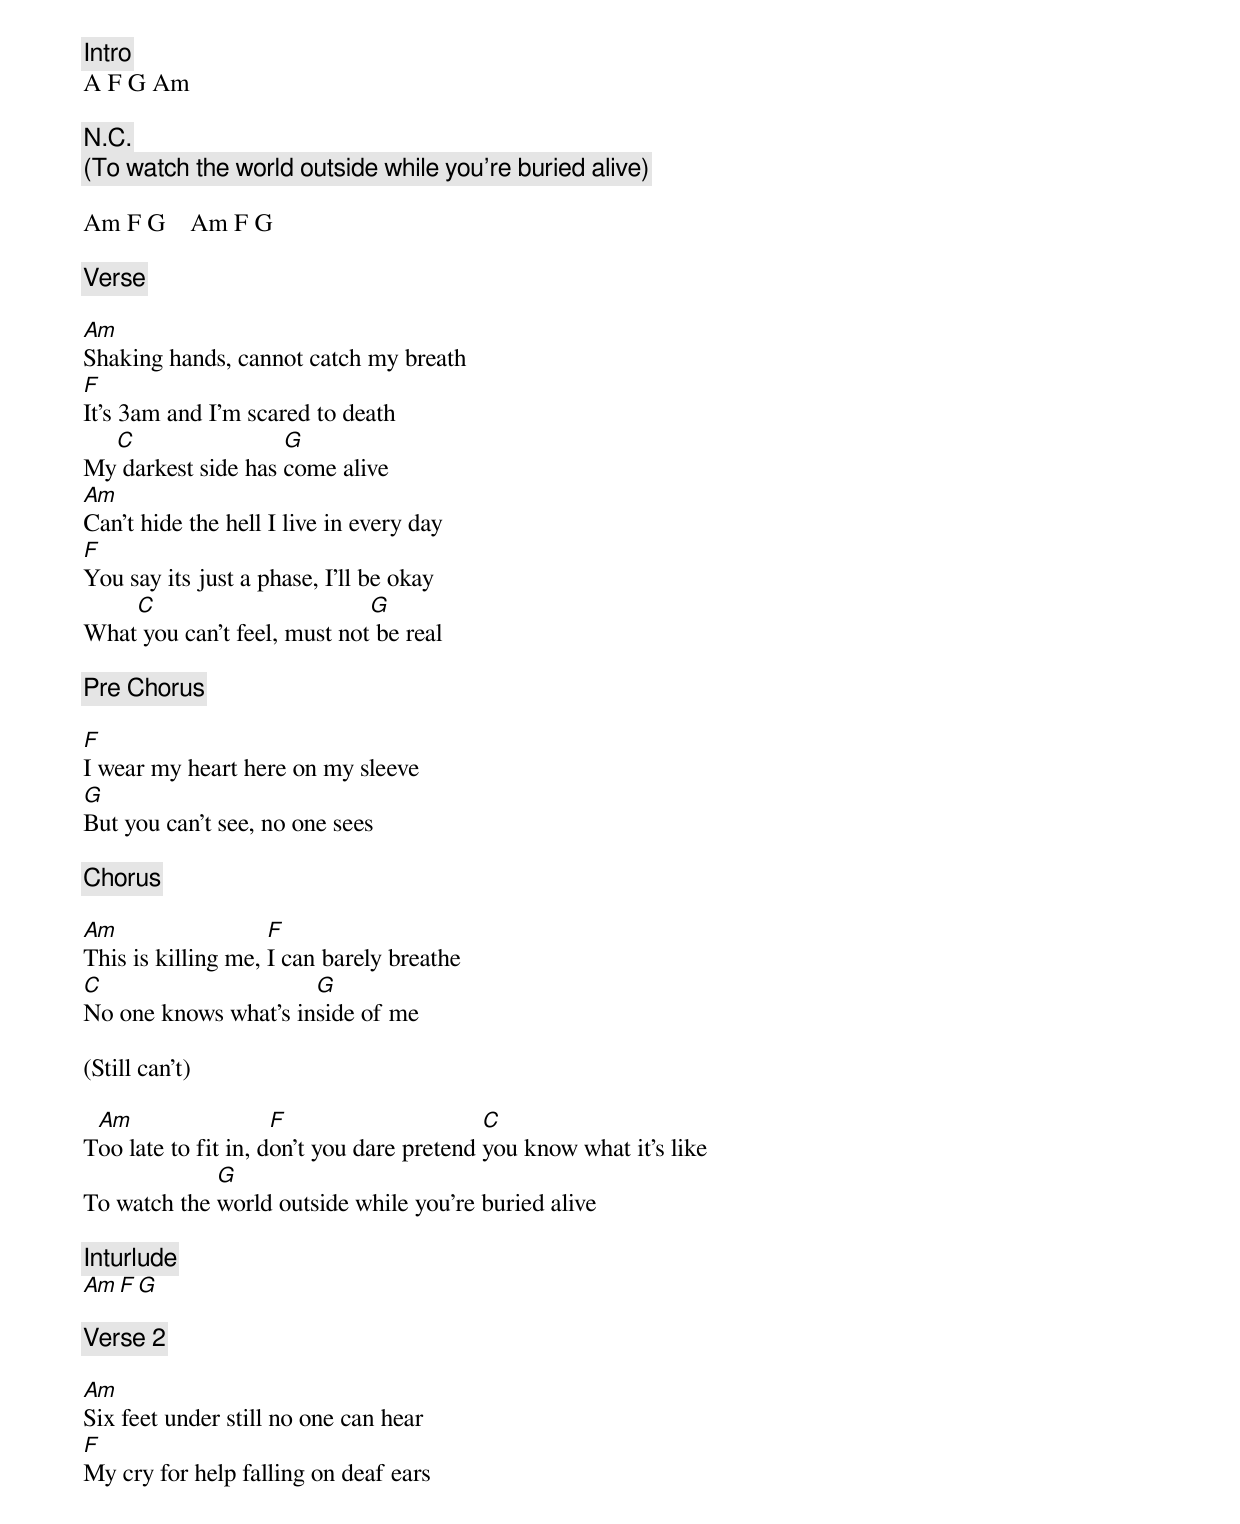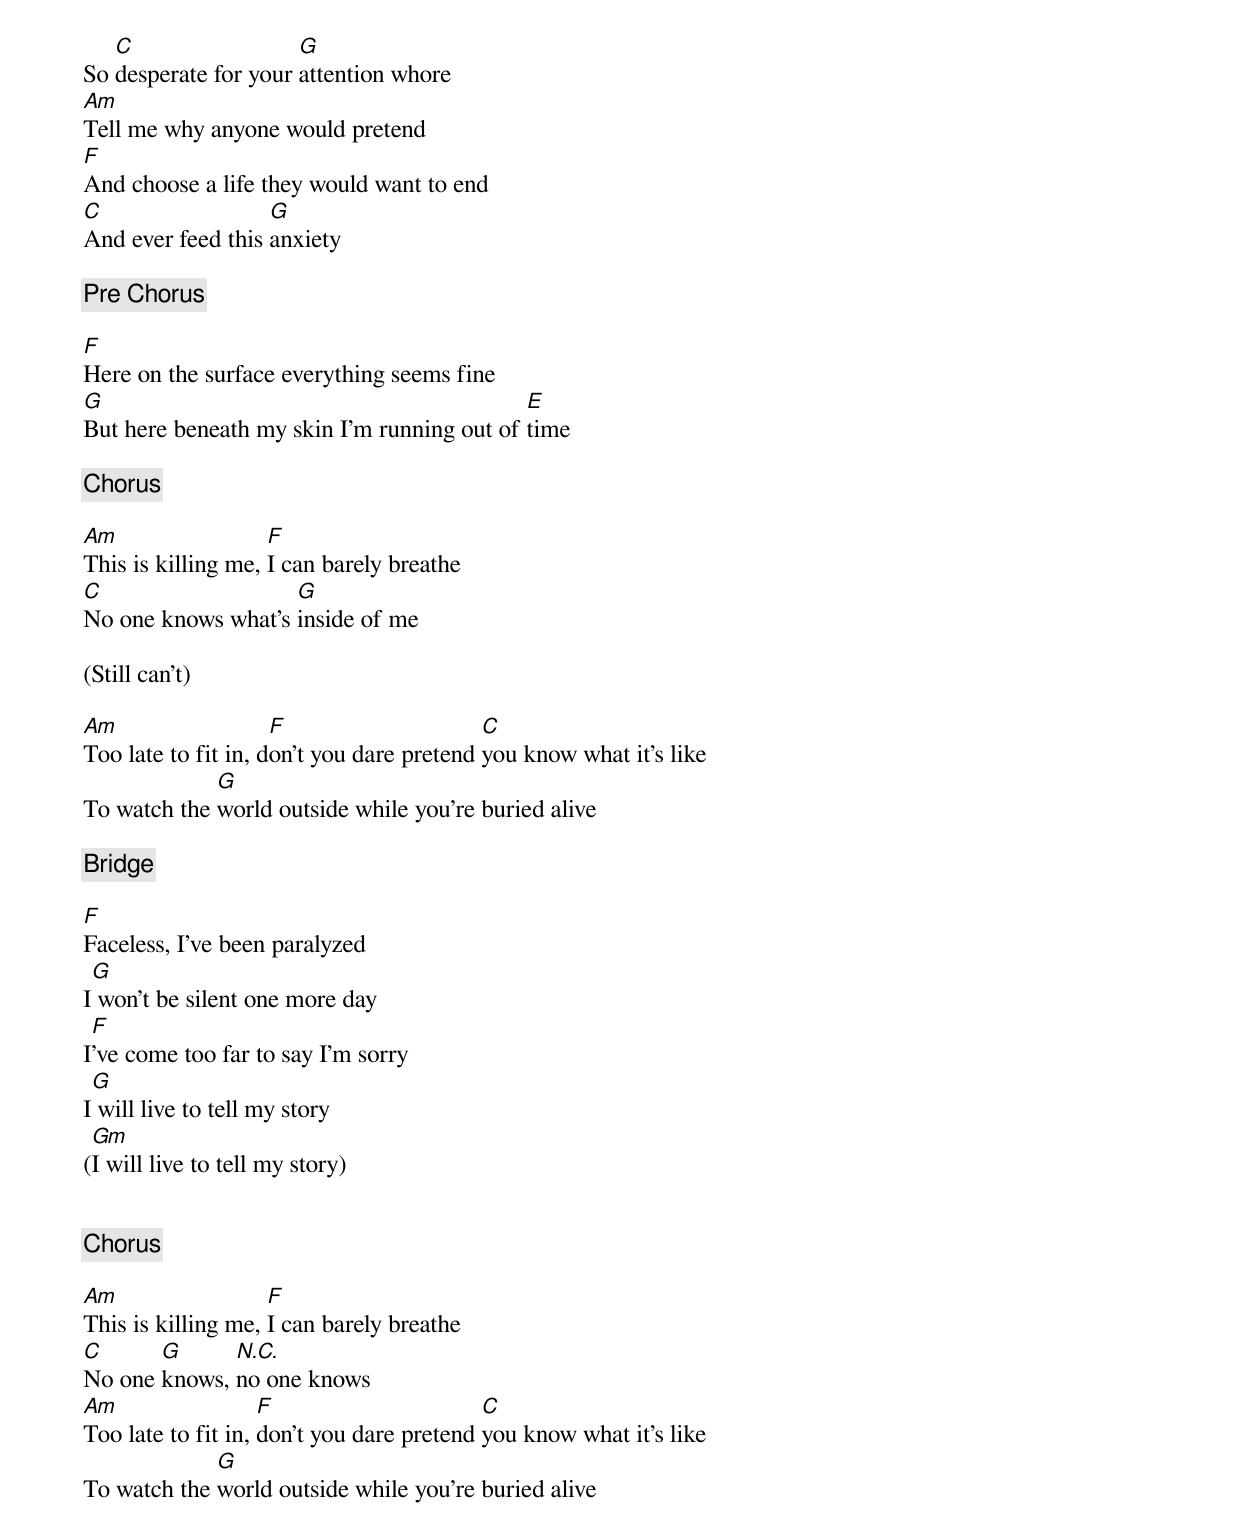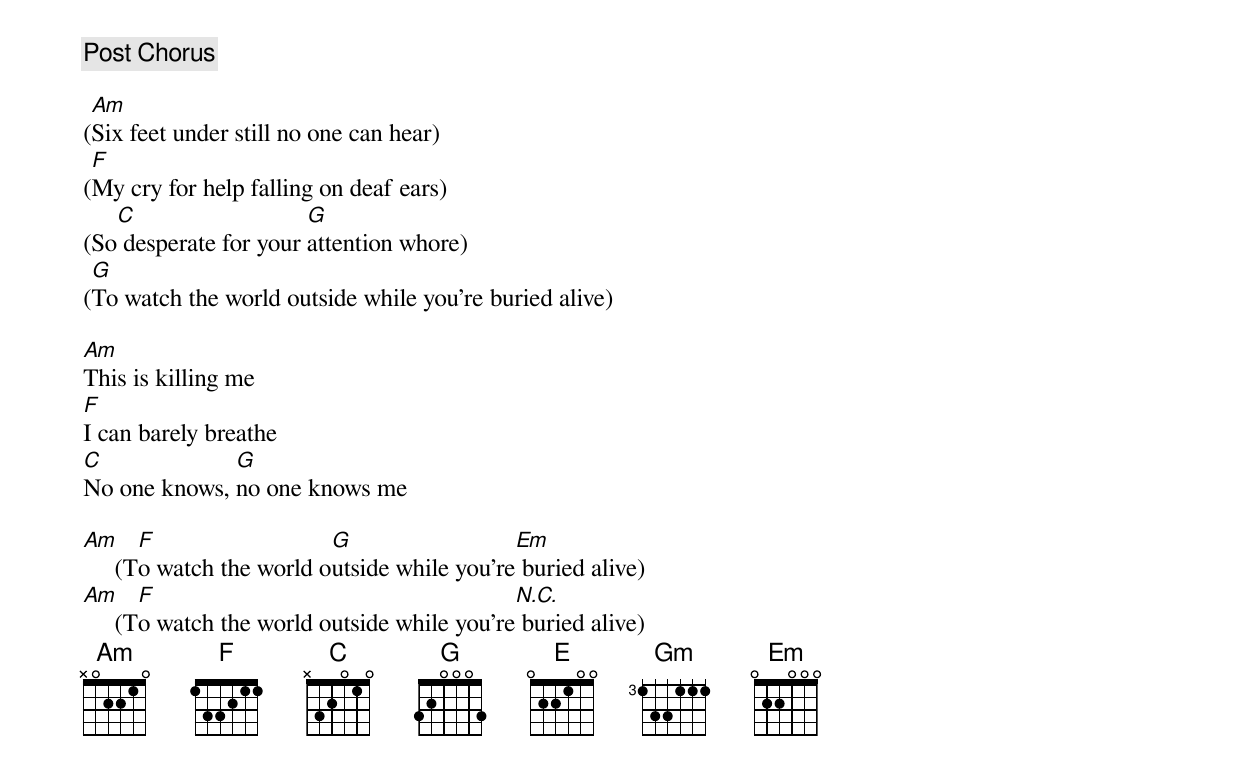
[Intro]
A F G Am

N.C.
(To watch the world outside while you're buried alive)

Am F G    Am F G

[Verse]

Am
Shaking hands, cannot catch my breath
F
It's 3am and I'm scared to death
  C                 G
My darkest side has come alive
Am
Can't hide the hell I live in every day
F
You say its just a phase, I'll be okay
    C                        G
What you can't feel, must not be real

[Pre Chorus]

F
I wear my heart here on my sleeve
G
But you can't see, no one sees

[Chorus]

Am                  F
This is killing me, I can barely breathe
C                     G
No one knows what's inside of me

(Still can't)

 Am                  F                     C
Too late to fit in, don't you dare pretend you know what it's like
             G
To watch the world outside while you're buried alive

[Inturlude]
Am F G

[Verse 2]

Am
Six feet under still no one can hear
F
My cry for help falling on deaf ears
   C                  G
So desperate for your attention whore
Am
Tell me why anyone would pretend
F
And choose a life they would want to end
C                  G
And ever feed this anxiety

[Pre Chorus]

F
Here on the surface everything seems fine
G                                           E
But here beneath my skin I'm running out of time

[Chorus]

Am                  F
This is killing me, I can barely breathe
C                   G
No one knows what's inside of me

(Still can't)

Am                   F                     C
Too late to fit in, don't you dare pretend you know what it's like
             G
To watch the world outside while you're buried alive

[Bridge]

F
Faceless, I've been paralyzed
 G
I won't be silent one more day
 F
I've come too far to say I'm sorry
 G
I will live to tell my story
 Gm
(I will live to tell my story)


[Chorus]

Am                  F
This is killing me, I can barely breathe
C      G      N.C.
No one knows, no one knows
Am                  F                      C
Too late to fit in, don't you dare pretend you know what it's like
             G
To watch the world outside while you're buried alive

[Post Chorus]

 Am
(Six feet under still no one can hear)
 F
(My cry for help falling on deaf ears)
   C                   G
(So desperate for your attention whore)
 G
(To watch the world outside while you're buried alive)

Am
This is killing me
F
I can barely breathe
C             G
No one knows, no one knows me

Am     F                  G                  Em
     (To watch the world outside while you're buried alive)
Am     F                                     N.C.
     (To watch the world outside while you're buried alive)
